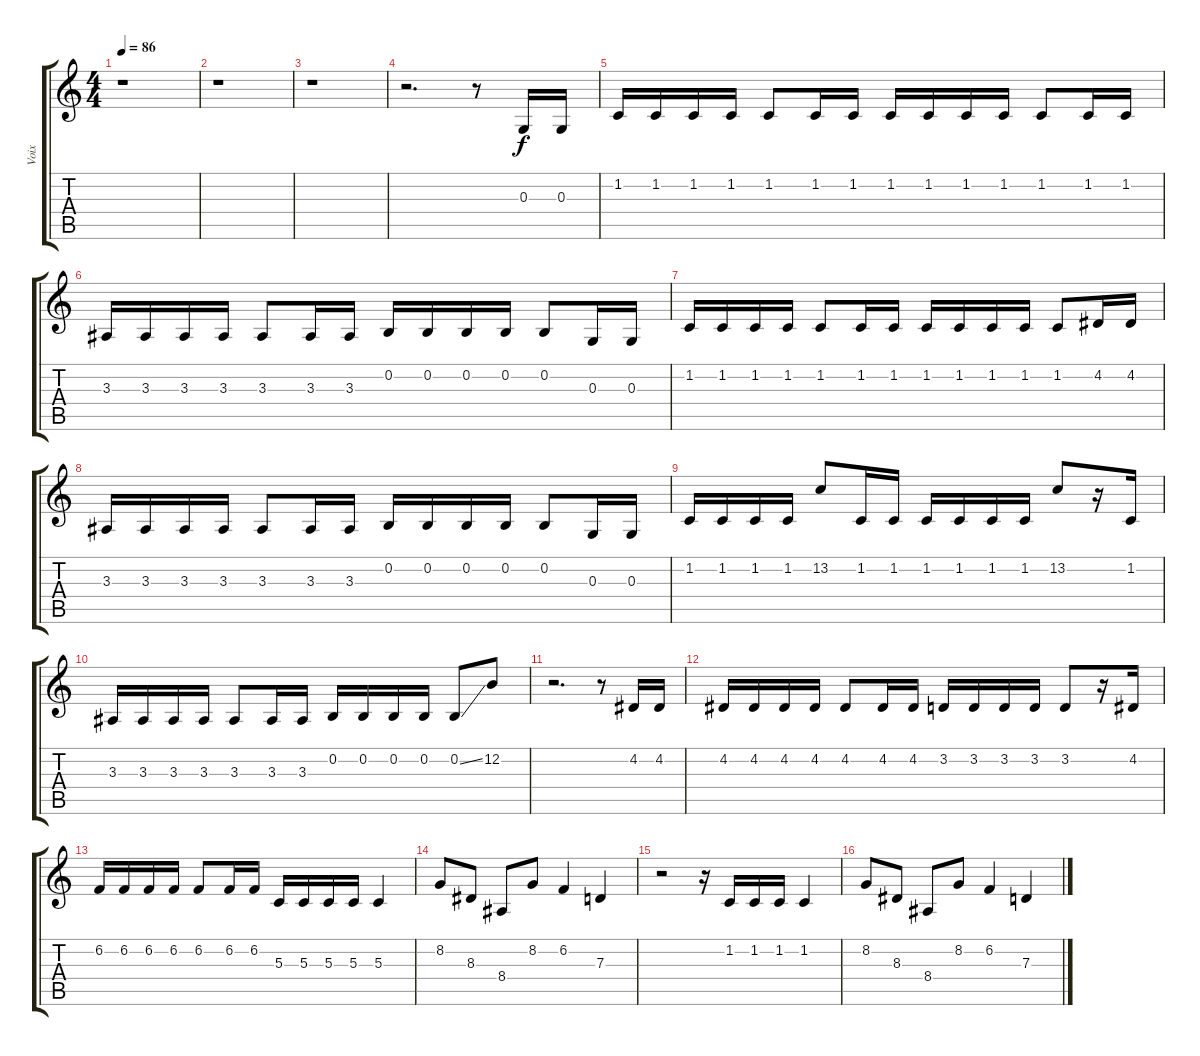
\track ("Voix" "Voix") {instrument lead6voice}
\staff {score tabs}
\tuning (E4 B3 G3 D3 A2 E2) {hide}
\ts (4 4)
\tempo 86
\clef g2
\ks c
r.1{dy f instrument lead6voice} |
r.1 |
r.1 |
r.2{d} r.8 0.3.16 0.3.16 |
1.2.16 1.2.16 1.2.16 1.2.16 1.2.8 1.2.16 1.2.16 1.2.16 1.2.16 1.2.16 1.2.16 1.2.8 1.2.16 1.2.16 |
3.3.16 3.3.16 3.3.16 3.3.16 3.3.8 3.3.16 3.3.16 0.2.16 0.2.16 0.2.16 0.2.16 0.2.8 0.3.16 0.3.16 |
1.2.16 1.2.16 1.2.16 1.2.16 1.2.8 1.2.16 1.2.16 1.2.16 1.2.16 1.2.16 1.2.16 1.2.8 4.2.16 4.2.16 |
3.3.16 3.3.16 3.3.16 3.3.16 3.3.8 3.3.16 3.3.16 0.2.16 0.2.16 0.2.16 0.2.16 0.2.8 0.3.16 0.3.16 |
1.2.16 1.2.16 1.2.16 1.2.16 13.2.8 1.2.16 1.2.16 1.2.16 1.2.16 1.2.16 1.2.16 13.2.8 r.16 1.2.16 |
3.3.16 3.3.16 3.3.16 3.3.16 3.3.8 3.3.16 3.3.16 0.2.16 0.2.16 0.2.16 0.2.16 0.2{ss}.8 12.2.8 |
r.2{d} r.8 4.2.16 4.2.16 |
4.2.16 4.2.16 4.2.16 4.2.16 4.2.8 4.2.16 4.2.16 3.2.16 3.2.16 3.2.16 3.2.16 3.2.8 r.16 4.2.16 |
6.2.16 6.2.16 6.2.16 6.2.16 6.2.8 6.2.16 6.2.16 5.3.16 5.3.16 5.3.16 5.3.16 5.3.4 |
8.2.8 8.3.8 8.4.8 8.2.8 6.2.4 7.3.4 |
r.2 r.16 1.2.16 1.2.16 1.2.16 1.2.4 |
8.2.8 8.3.8 8.4.8 8.2.8 6.2.4 7.3.4
